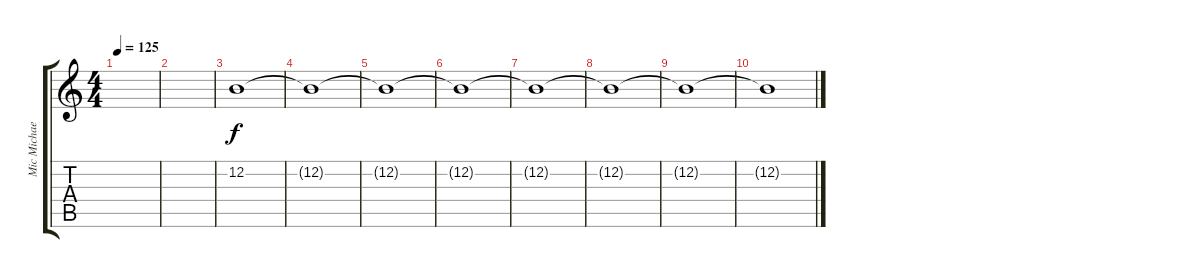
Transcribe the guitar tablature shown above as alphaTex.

\track ("Mic Michaeli" "Mic Michae") {instrument lead1square}
\staff {score tabs}
\tuning (E4 B3 G3 D3 A2 E2) {hide}
\ts (4 4)
\tempo 125
\clef g2
\ks c
|
|
12.2.1 |
12.2{t}.1 |
12.2{t}.1 |
12.2{t}.1 |
12.2{t}.1 |
12.2{t}.1 |
12.2{t}.1 |
12.2{t}.1
